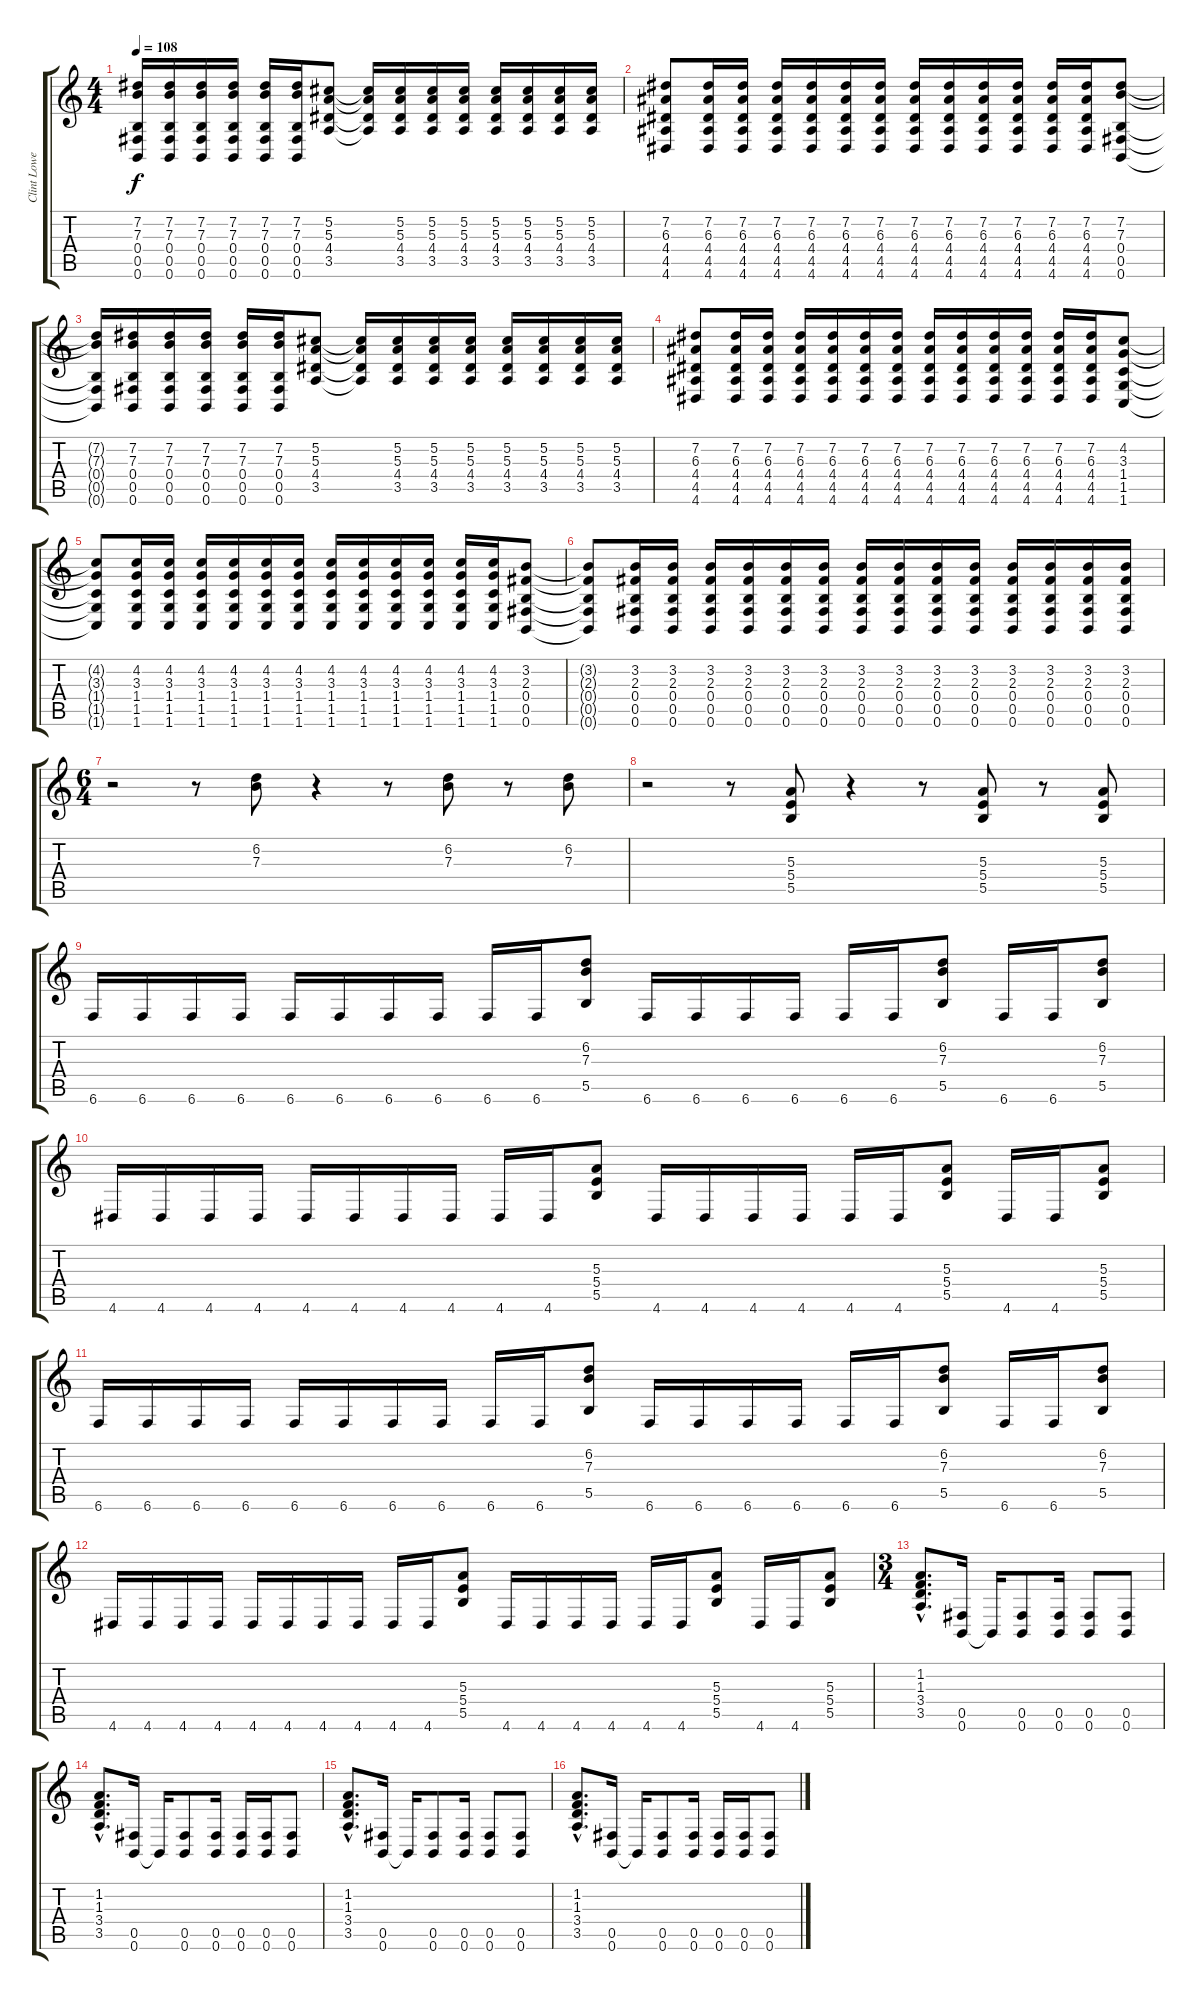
\track ("Clint Lowery - Guitar" "Clint Lowe") {instrument distortionguitar}
\staff {score tabs}
\tuning (Db4 Ab3 E3 B2 Gb2 B1) {hide}
\ts (4 4)
\tempo 108
\clef g2
\ks c
(7.2{t} 7.3{t} 0.4{t} 0.5{t} 0.6{t}).16{dy f} (7.2 7.3 0.4 0.5 0.6).16 (7.2 7.3 0.4 0.5 0.6).16 (7.2 7.3 0.4 0.5 0.6).16 (7.2 7.3 0.4 0.5 0.6).16 (7.2 7.3 0.4 0.5 0.6).16 (5.2 5.3 4.4 3.5).8 (5.2{t} 5.3{t} 4.4{t} 3.5{t}).16 (5.2 5.3 4.4 3.5).16 (5.2 5.3 4.4 3.5).16 (5.2 5.3 4.4 3.5).16 (5.2 5.3 4.4 3.5).16 (5.2 5.3 4.4 3.5).16 (5.2 5.3 4.4 3.5).16 (5.2 5.3 4.4 3.5).16 |
(7.2 6.3 4.4 4.5 4.6).8 (7.2 6.3 4.4 4.5 4.6).16 (7.2 6.3 4.4 4.5 4.6).16 (7.2 6.3 4.4 4.5 4.6).16 (7.2 6.3 4.4 4.5 4.6).16 (7.2 6.3 4.4 4.5 4.6).16 (7.2 6.3 4.4 4.5 4.6).16 (7.2 6.3 4.4 4.5 4.6).16 (7.2 6.3 4.4 4.5 4.6).16 (7.2 6.3 4.4 4.5 4.6).16 (7.2 6.3 4.4 4.5 4.6).16 (7.2 6.3 4.4 4.5 4.6).16 (7.2 6.3 4.4 4.5 4.6).16 (7.2 7.3 0.4 0.5 0.6).8 |
(7.2{t} 7.3{t} 0.4{t} 0.5{t} 0.6{t}).16 (7.2 7.3 0.4 0.5 0.6).16 (7.2 7.3 0.4 0.5 0.6).16 (7.2 7.3 0.4 0.5 0.6).16 (7.2 7.3 0.4 0.5 0.6).16 (7.2 7.3 0.4 0.5 0.6).16 (5.2 5.3 4.4 3.5).8 (5.2{t} 5.3{t} 4.4{t} 3.5{t}).16 (5.2 5.3 4.4 3.5).16 (5.2 5.3 4.4 3.5).16 (5.2 5.3 4.4 3.5).16 (5.2 5.3 4.4 3.5).16 (5.2 5.3 4.4 3.5).16 (5.2 5.3 4.4 3.5).16 (5.2 5.3 4.4 3.5).16 |
(7.2 6.3 4.4 4.5 4.6).8 (7.2 6.3 4.4 4.5 4.6).16 (7.2 6.3 4.4 4.5 4.6).16 (7.2 6.3 4.4 4.5 4.6).16 (7.2 6.3 4.4 4.5 4.6).16 (7.2 6.3 4.4 4.5 4.6).16 (7.2 6.3 4.4 4.5 4.6).16 (7.2 6.3 4.4 4.5 4.6).16 (7.2 6.3 4.4 4.5 4.6).16 (7.2 6.3 4.4 4.5 4.6).16 (7.2 6.3 4.4 4.5 4.6).16 (7.2 6.3 4.4 4.5 4.6).16 (7.2 6.3 4.4 4.5 4.6).16 (4.2 3.3 1.4 1.5 1.6).8 |
(4.2{t} 3.3{t} 1.4{t} 1.5{t} 1.6{t}).8 (4.2 3.3 1.4 1.5 1.6).16 (4.2 3.3 1.4 1.5 1.6).16 (4.2 3.3 1.4 1.5 1.6).16 (4.2 3.3 1.4 1.5 1.6).16 (4.2 3.3 1.4 1.5 1.6).16 (4.2 3.3 1.4 1.5 1.6).16 (4.2 3.3 1.4 1.5 1.6).16 (4.2 3.3 1.4 1.5 1.6).16 (4.2 3.3 1.4 1.5 1.6).16 (4.2 3.3 1.4 1.5 1.6).16 (4.2 3.3 1.4 1.5 1.6).16 (4.2 3.3 1.4 1.5 1.6).16 (3.2 2.3 0.4 0.5 0.6).8 |
(3.2{t} 2.3{t} 0.4{t} 0.5{t} 0.6{t}).8 (3.2 2.3 0.4 0.5 0.6).16 (3.2 2.3 0.4 0.5 0.6).16 (3.2 2.3 0.4 0.5 0.6).16 (3.2 2.3 0.4 0.5 0.6).16 (3.2 2.3 0.4 0.5 0.6).16 (3.2 2.3 0.4 0.5 0.6).16 (3.2 2.3 0.4 0.5 0.6).16 (3.2 2.3 0.4 0.5 0.6).16 (3.2 2.3 0.4 0.5 0.6).16 (3.2 2.3 0.4 0.5 0.6).16 (3.2 2.3 0.4 0.5 0.6).16 (3.2 2.3 0.4 0.5 0.6).16 (3.2 2.3 0.4 0.5 0.6).16 (3.2 2.3 0.4 0.5 0.6).16 |
\ts (6 4)
r.2 r.8 (6.2 7.3).8 r.4 r.8 (6.2 7.3).8 r.8 (6.2 7.3).8 |
r.2 r.8 (5.3 5.4 5.5).8 r.4 r.8 (5.3 5.4 5.5).8 r.8 (5.3 5.4 5.5).8 |
6.6.16 6.6.16 6.6.16 6.6.16 6.6.16 6.6.16 6.6.16 6.6.16 6.6.16 6.6.16 (6.2 7.3 5.5).8 6.6.16 6.6.16 6.6.16 6.6.16 6.6.16 6.6.16 (6.2 7.3 5.5).8 6.6.16 6.6.16 (6.2 7.3 5.5).8 |
4.6.16 4.6.16 4.6.16 4.6.16 4.6.16 4.6.16 4.6.16 4.6.16 4.6.16 4.6.16 (5.3 5.4 5.5).8 4.6.16 4.6.16 4.6.16 4.6.16 4.6.16 4.6.16 (5.3 5.4 5.5).8 4.6.16 4.6.16 (5.3 5.4 5.5).8 |
6.6.16 6.6.16 6.6.16 6.6.16 6.6.16 6.6.16 6.6.16 6.6.16 6.6.16 6.6.16 (6.2 7.3 5.5).8 6.6.16 6.6.16 6.6.16 6.6.16 6.6.16 6.6.16 (6.2 7.3 5.5).8 6.6.16 6.6.16 (6.2 7.3 5.5).8 |
4.6.16 4.6.16 4.6.16 4.6.16 4.6.16 4.6.16 4.6.16 4.6.16 4.6.16 4.6.16 (5.3 5.4 5.5).8 4.6.16 4.6.16 4.6.16 4.6.16 4.6.16 4.6.16 (5.3 5.4 5.5).8 4.6.16 4.6.16 (5.3 5.4 5.5).8 |
\ts (3 4)
(1.2{hac} 1.3{hac} 3.4{hac} 3.5{hac}).8{d} (0.5 0.6).16 0.6{t}.16 (0.5 0.6).8 (0.5 0.6).16 (0.5 0.6).8 (0.5 0.6).8 |
(1.2{hac} 1.3{hac} 3.4{hac} 3.5{hac}).8{d} (0.5 0.6).16 0.6{t}.16 (0.5 0.6).8 (0.5 0.6).16 (0.5 0.6).16 (0.5 0.6).16 (0.5 0.6).8 |
(1.2{hac} 1.3{hac} 3.4{hac} 3.5{hac}).8{d} (0.5 0.6).16 0.6{t}.16 (0.5 0.6).8 (0.5 0.6).16 (0.5 0.6).8 (0.5 0.6).8 |
(1.2{hac} 1.3{hac} 3.4{hac} 3.5{hac}).8{d} (0.5 0.6).16 0.6{t}.16 (0.5 0.6).8 (0.5 0.6).16 (0.5 0.6).16 (0.5 0.6).16 (0.5 0.6).8
